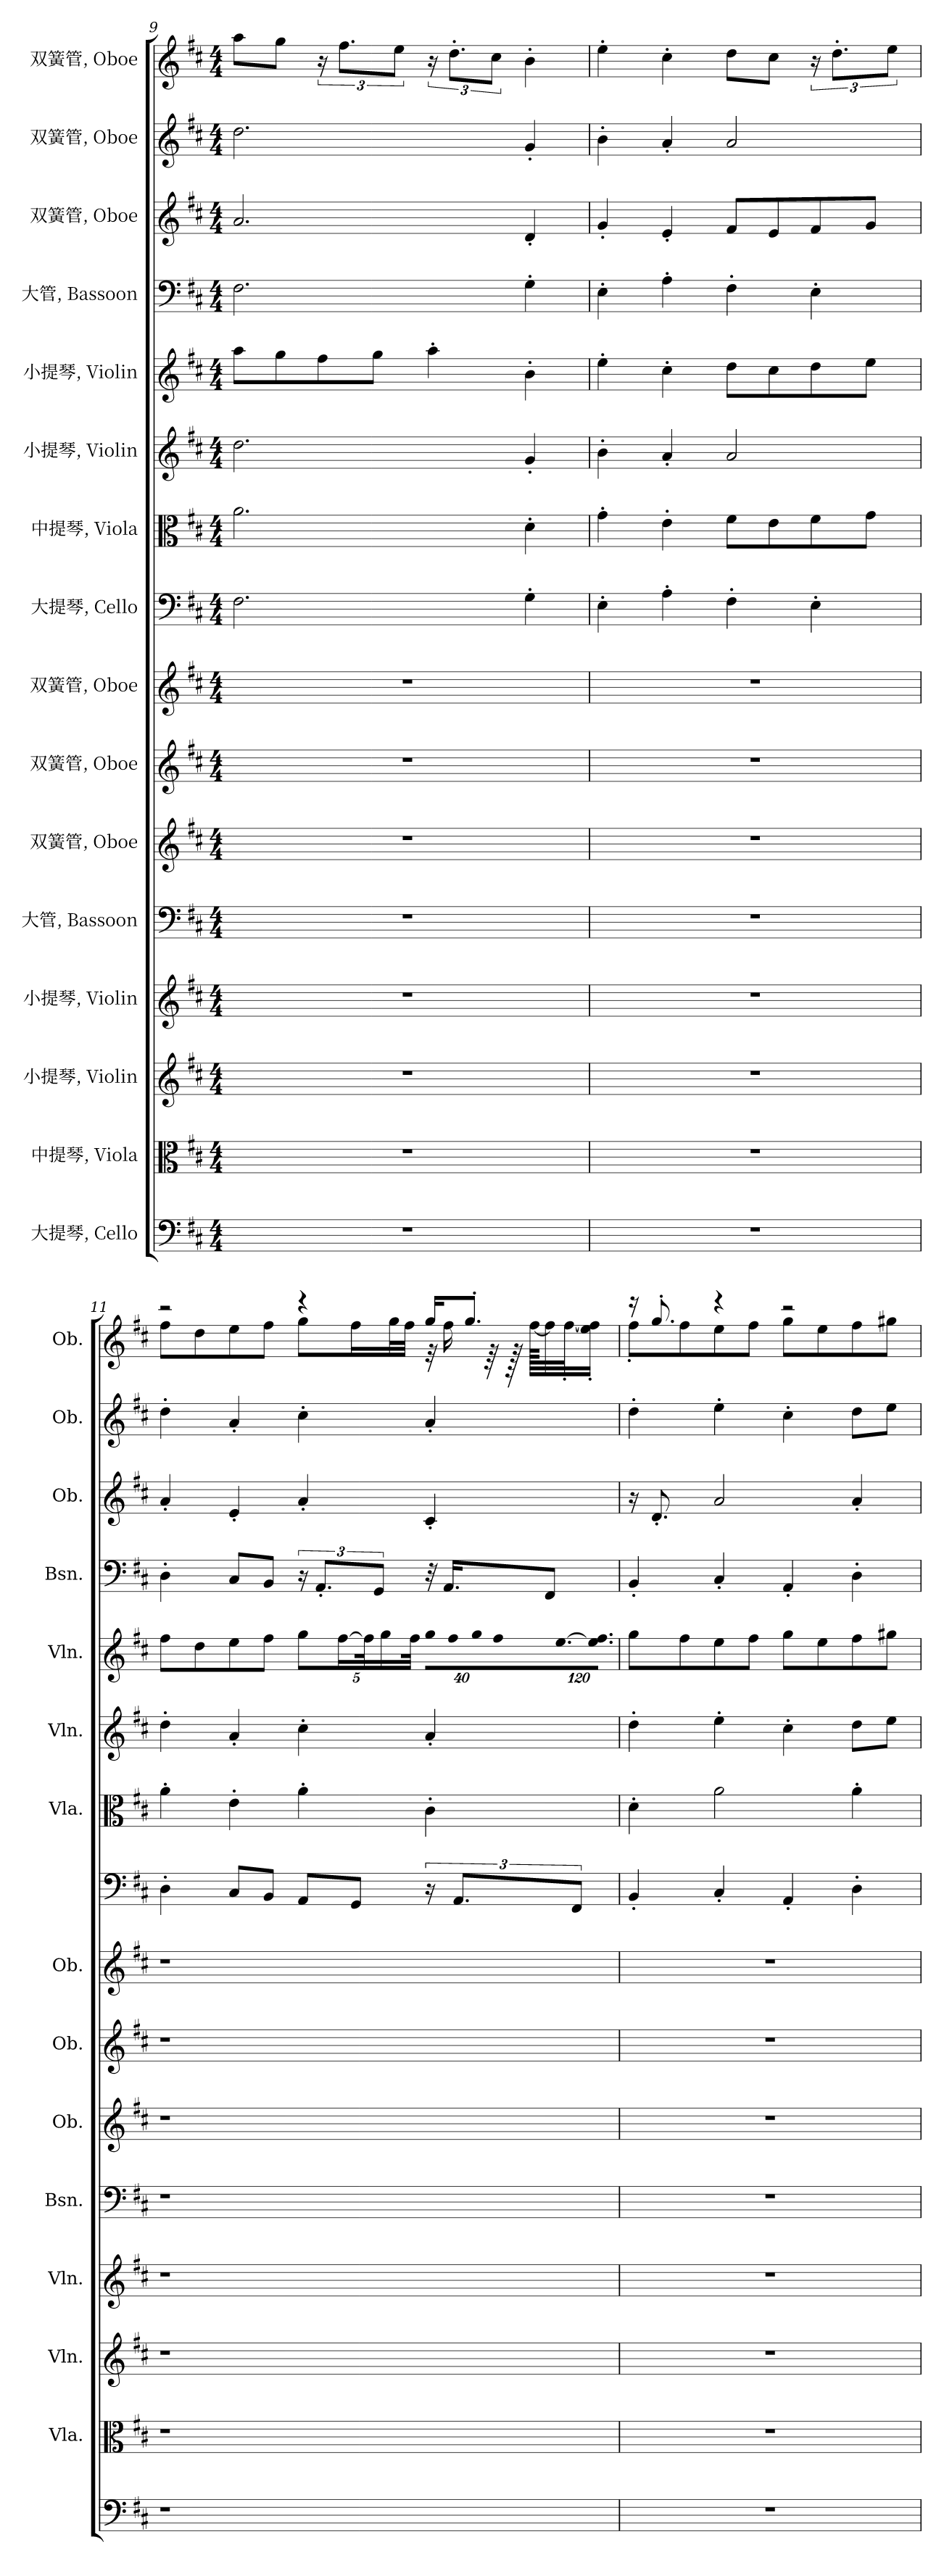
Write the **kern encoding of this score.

**kern	**kern	**kern	**kern	**kern	**kern	**kern	**kern	**kern	**kern	**kern	**kern	**kern	**kern	**kern	**kern
*part16	*part15	*part14	*part13	*part12	*part11	*part10	*part9	*part8	*part7	*part6	*part5	*part4	*part3	*part2	*part1
*staff16	*staff15	*staff14	*staff13	*staff12	*staff11	*staff10	*staff9	*staff8	*staff7	*staff6	*staff5	*staff4	*staff3	*staff2	*staff1
*I"大提琴, Cello	*I"中提琴, Viola	*I"小提琴, Violin	*I"小提琴, Violin	*I"大管, Bassoon	*I"双簧管, Oboe	*I"双簧管, Oboe	*I"双簧管, Oboe	*I"大提琴, Cello	*I"中提琴, Viola	*I"小提琴, Violin	*I"小提琴, Violin	*I"大管, Bassoon	*I"双簧管, Oboe	*I"双簧管, Oboe	*I"双簧管, Oboe
*	*I'Vla.	*I'Vln.	*I'Vln.	*I'Bsn.	*I'Ob.	*I'Ob.	*I'Ob.	*	*I'Vla.	*I'Vln.	*I'Vln.	*I'Bsn.	*I'Ob.	*I'Ob.	*I'Ob.
!!LO:PB:g=z
*clefF4	*clefC3	*clefG2	*clefG2	*clefF4	*clefG2	*clefG2	*clefG2	*clefF4	*clefC3	*clefG2	*clefG2	*clefF4	*clefG2	*clefG2	*clefG2
*k[f#c#]	*k[f#c#]	*k[f#c#]	*k[f#c#]	*k[f#c#]	*k[f#c#]	*k[f#c#]	*k[f#c#]	*k[f#c#]	*k[f#c#]	*k[f#c#]	*k[f#c#]	*k[f#c#]	*k[f#c#]	*k[f#c#]	*k[f#c#]
*M4/4	*M4/4	*M4/4	*M4/4	*M4/4	*M4/4	*M4/4	*M4/4	*M4/4	*M4/4	*M4/4	*M4/4	*M4/4	*M4/4	*M4/4	*M4/4
=9	=9	=9	=9	=9	=9	=9	=9	=9	=9	=9	=9	=9	=9	=9	=9
1r	1r	1r	1r	1r	1r	1r	1r	2.F#\	2.a\	2.dd\	8aa\L	2.F#\	2.a/	2.dd\	8aa\L
.	.	.	.	.	.	.	.	.	.	.	8gg\	.	.	.	8gg\J
.	.	.	.	.	.	.	.	.	.	.	8ff#\	.	.	.	24r
.	.	.	.	.	.	.	.	.	.	.	.	.	.	.	12.ff#\L
.	.	.	.	.	.	.	.	.	.	.	8gg\J	.	.	.	.
.	.	.	.	.	.	.	.	.	.	.	.	.	.	.	12ee\J
.	.	.	.	.	.	.	.	.	.	.	4aa'\	.	.	.	24r
.	.	.	.	.	.	.	.	.	.	.	.	.	.	.	12.dd'\L
.	.	.	.	.	.	.	.	.	.	.	.	.	.	.	12cc#\J
.	.	.	.	.	.	.	.	4G'\	4d'\	4g'/	4b'\	4G'\	4d'/	4g'/	4b'\
=10	=10	=10	=10	=10	=10	=10	=10	=10	=10	=10	=10	=10	=10	=10	=10
1r	1r	1r	1r	1r	1r	1r	1r	4E'\	4g'\	4b'\	4ee'\	4E'\	4g'/	4b'\	4ee'\
.	.	.	.	.	.	.	.	4A'\	4e'\	4a'/	4cc#'\	4A'\	4e'/	4a'/	4cc#'\
.	.	.	.	.	.	.	.	4F#'\	8f#\L	2a/	8dd\L	4F#'\	8f#/L	2a/	8dd\L
.	.	.	.	.	.	.	.	.	8e\	.	8cc#\	.	8e/	.	8cc#\J
.	.	.	.	.	.	.	.	4E'\	8f#\	.	8dd\	4E'\	8f#/	.	24r
.	.	.	.	.	.	.	.	.	.	.	.	.	.	.	12.dd'\L
.	.	.	.	.	.	.	.	.	8g\J	.	8ee\J	.	8g/J	.	.
.	.	.	.	.	.	.	.	.	.	.	.	.	.	.	12ee\J
=11	=11	=11	=11	=11	=11	=11	=11	=11	=11	=11	=11	=11	=11	=11	=11
*	*	*	*	*	*	*	*	*	*	*	*	*	*	*	*^
1r	1r	1r	1r	1r	1r	1r	1r	4D'\	4a'\	4dd'\	8ff#\L	4D'\	4a'/	4dd'\	2r	8ff#\L
.	.	.	.	.	.	.	.	.	.	.	8dd\	.	.	.	.	8dd\
.	.	.	.	.	.	.	.	8C#/L	4e'\	4a'/	8ee\	8C#/L	4e'/	4a'/	.	8ee\
.	.	.	.	.	.	.	.	8BB/J	.	.	8ff#\J	8BB/J	.	.	.	8ff#\J
*	*	*	*	*	*	*	*	*	*	*	*Xbrackettup	*	*	*	*	*
.	.	.	.	.	.	.	.	8AA/L	4a'\	4cc#'\	10gg\L	24r	4a'/	4cc#'\	4r	8gg\L
.	.	.	.	.	.	.	.	.	.	.	.	12.AA'/L	.	.	.	.
.	.	.	.	.	.	.	.	.	.	.	[20ff#\L	.	.	.	.	.
.	.	.	.	.	.	.	.	8GG/J	.	.	.	.	.	.	.	16ff#\L
.	.	.	.	.	.	.	.	.	.	.	40ff#\K]	.	.	.	.	.
.	.	.	.	.	.	.	.	.	.	.	.	12GG/J	.	.	.	.
.	.	.	.	.	.	.	.	.	.	.	20gg\	.	.	.	.	.
.	.	.	.	.	.	.	.	.	.	.	.	.	.	.	.	32gg\L
.	.	.	.	.	.	.	.	.	.	.	.	.	.	.	.	32ff#\JJJ
.	.	.	.	.	.	.	.	.	.	.	40ff#\JJk	.	.	.	.	.
!	!	!	!	!	!	!	!	!	!	!	!LO:N:vis=32	!	!	!	!	!
.	.	.	.	.	.	.	.	24r	4c#'\	4a'/	640%23gg\LLL	32r	4c#'/	4a'/	16gg/KL	32r
.	.	.	.	.	.	.	.	.	.	.	.	16.AA/KL	.	.	.	16ff#\
!	!	!	!	!	!	!	!	!	!	!	!LO:N:vis=32	!	!	!	!	!
.	.	.	.	.	.	.	.	.	.	.	640%23ff#\	.	.	.	.	.
.	.	.	.	.	.	.	.	12.AA/L	.	.	.	.	.	.	.	.
.	.	.	.	.	.	.	.	.	.	.	.	.	.	.	8.gg'/J	.
!	!	!	!	!	!	!	!	!	!	!	!LO:N:vis=32	!	!	!	!	!
.	.	.	.	.	.	.	.	.	.	.	640%23gg\	.	.	.	.	.
.	.	.	.	.	.	.	.	.	.	.	.	.	.	.	.	64r
!	!	!	!	!	!	!	!	!	!	!	!LO:N:vis=32	!	!	!	!	!
.	.	.	.	.	.	.	.	.	.	.	640%23ff#\	.	.	.	.	.
.	.	.	.	.	.	.	.	.	.	.	.	.	.	.	.	128r
.	.	.	.	.	.	.	.	.	.	.	.	.	.	.	.	[128ff#\KKLLL
.	.	.	.	.	.	.	.	.	.	.	.	8FF#/J	.	.	.	32ff#\]
!	!	!	!	!	!	!	!	!	!	!	!LO:N:vis=32.	!	!	!	!	!
.	.	.	.	.	.	.	.	.	.	.	[1920%103ee\	.	.	.	.	.
.	.	.	.	.	.	.	.	.	.	.	.	.	.	.	.	[32ff#'\J
.	.	.	.	.	.	.	.	12FF#/J	.	.	.	.	.	.	.	.
.	.	.	.	.	.	.	.	.	.	.	.	.	.	.	.	16ee\' 16ff#\]'JJ
!	!	!	!	!	!	!	!	!	!	!	!LO:N:vis=32.	!	!	!	!	!
.	.	.	.	.	.	.	.	.	.	.	1920%103ee\] 1920%103ff#\JJJ	.	.	.	.	.
960ryy	960ryy	960ryy	960ryy	960ryy	960ryy	960ryy	960ryy	960ryy	960ryy	960ryy	.	960ryy	960ryy	960ryy	960ryy	960ryy
!!LO:PB:g=z	!!
=12	=12	=12	=12	=12	=12	=12	=12	=12	=12	=12	=12	=12	=12	=12	=12	=12
1r	1r	1r	1r	1r	1r	1r	1r	4BB'/	4d'\	4dd'\	8gg\L	4BB'/	16r	4dd'\	16r	8ff#'\L
.	.	.	.	.	.	.	.	.	.	.	.	.	8.d'/	.	8.gg'/	.
.	.	.	.	.	.	.	.	.	.	.	8ff#\	.	.	.	.	8ff#\
.	.	.	.	.	.	.	.	4C#'/	2a\	4ee'\	8ee\	4C#'/	2a/	4ee'\	4r	8ee\
.	.	.	.	.	.	.	.	.	.	.	8ff#\J	.	.	.	.	8ff#\J
.	.	.	.	.	.	.	.	4AA'/	.	4cc#'\	8gg\L	4AA'/	.	4cc#'\	2r	8gg\L
.	.	.	.	.	.	.	.	.	.	.	8ee\	.	.	.	.	8ee\
.	.	.	.	.	.	.	.	4D'\	4a'\	8dd\L	8ff#\	4D'\	4a'/	8dd\L	.	8ff#\
.	.	.	.	.	.	.	.	.	.	8ee\J	8gg#X\J	.	.	8ee\J	.	8gg#X\J
*	*	*	*	*	*	*	*	*	*	*	*	*	*	*	*v	*v
=	=	=	=	=	=	=	=	=	=	=	=	=	=	=	=
*-	*-	*-	*-	*-	*-	*-	*-	*-	*-	*-	*-	*-	*-	*-	*-
